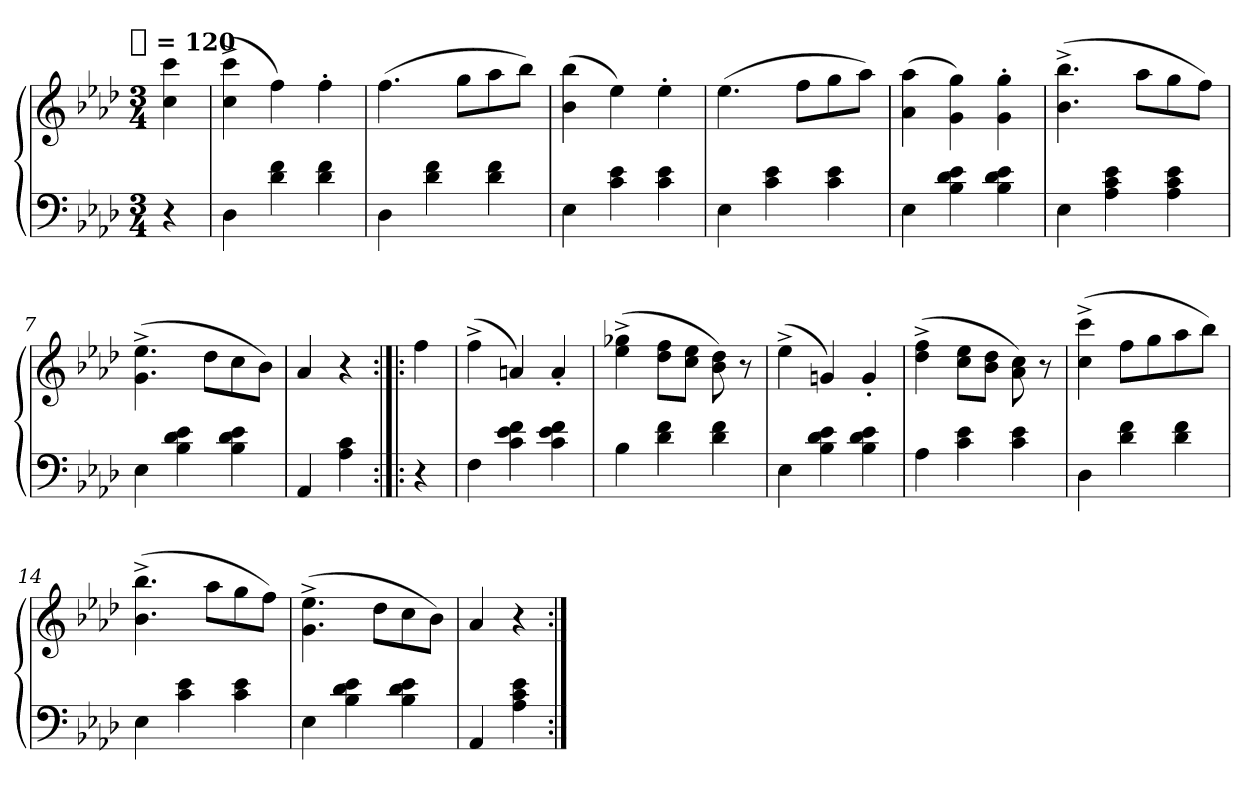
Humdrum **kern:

**kern	**kern
*part1	*part1
*staff2	*staff1
*clefF4	*clefG2
*k[b-e-a-d-]	*k[b-e-a-d-]
!!LO:TX:omd:t=[quarter] = 120
*M3/4	*M3/4
*MM120	*MM120
=	=
4r	4cc\ 4ccc\
=1	=1
4D-\	(4cc^\ 4ccc^\
4d-\ 4f\	4ff\)
4d-\ 4f\	4ff'\
=2	=2
4D-\	(4.ff\
4d-\ 4f\	.
.	8ggL
4d-\ 4f\	8aa-
.	8bb-J)
=3	=3
4E-\	(4b-\ 4bb-\
4c\ 4e-\	4ee-\)
4c\ 4e-\	4ee-'\
=4	=4
4E-\	(4.ee-\
4c\ 4e-\	.
.	8ffL
4c\ 4e-\	8gg
.	8aa-J)
=5	=5
4E-\	(4a-\ 4aa-\
4B-\ 4d-\ 4e-\	4g\ 4gg\)
4B-\ 4d-\ 4e-\	4g'\ 4gg'\
!!LO:LB:g=z
=6	=6
4E-\	(4.b-^\ 4.bb-^\
4A-\ 4c\ 4e-\	.
.	8aa-L
4A-\ 4c\ 4e-\	8gg
.	8ffJ)
=7	=7
4E-\	(4.g^\ 4.ee-^\
4B-\ 4d-\ 4e-\	.
.	8dd-L
4B-\ 4d-\ 4e-\	8cc
.	8b-J)
=8	=8
4AA-/	4a-/
4A-\ 4c\	4r
=:|!|:	=:|!|:
4r	4ff\
=9	=9
4F\	(4ff^\
4c\ 4e-\ 4f\	4an/)
4c\ 4e-\ 4f\	4a'/
=10	=10
4B-\	(4ee-^\ 4gg-X^\
4d-\ 4f\	8dd- 8ffL
.	8cc 8ee-J
4d-\ 4f\	8b-\ 8dd-\)
.	8r
!!LO:LB:g=z
=11	=11
4E-\	(4ee-^\
4B-\ 4d-\ 4e-\	4gn/)
4B-\ 4d-\ 4e-\	4g'/
=12	=12
4A-\	(4dd-^\ 4ff^\
4c\ 4e-\	8cc 8ee-L
.	8b- 8dd-J
4c\ 4e-\	8a-\ 8cc\)
.	8r
=13	=13
4D-\	(4cc^\ 4ccc^\
4d-\ 4f\	8ffL
.	8gg
4d-\ 4f\	8aa-
.	8bb-J)
=14	=14
4E-\	(4.b-^\ 4.bb-^\
4c\ 4e-\	.
.	8aa-L
4c\ 4e-\	8gg
.	8ffJ)
=15	=15
4E-\	(4.g^\ 4.ee-^\
4B-\ 4d-\ 4e-\	.
.	8dd-L
4B-\ 4d-\ 4e-\	8cc
.	8b-J)
=16	=16
4AA-/	4a-/
4A-\ 4c\ 4e-\	4r
=:|!	=:|!
*-	*-
